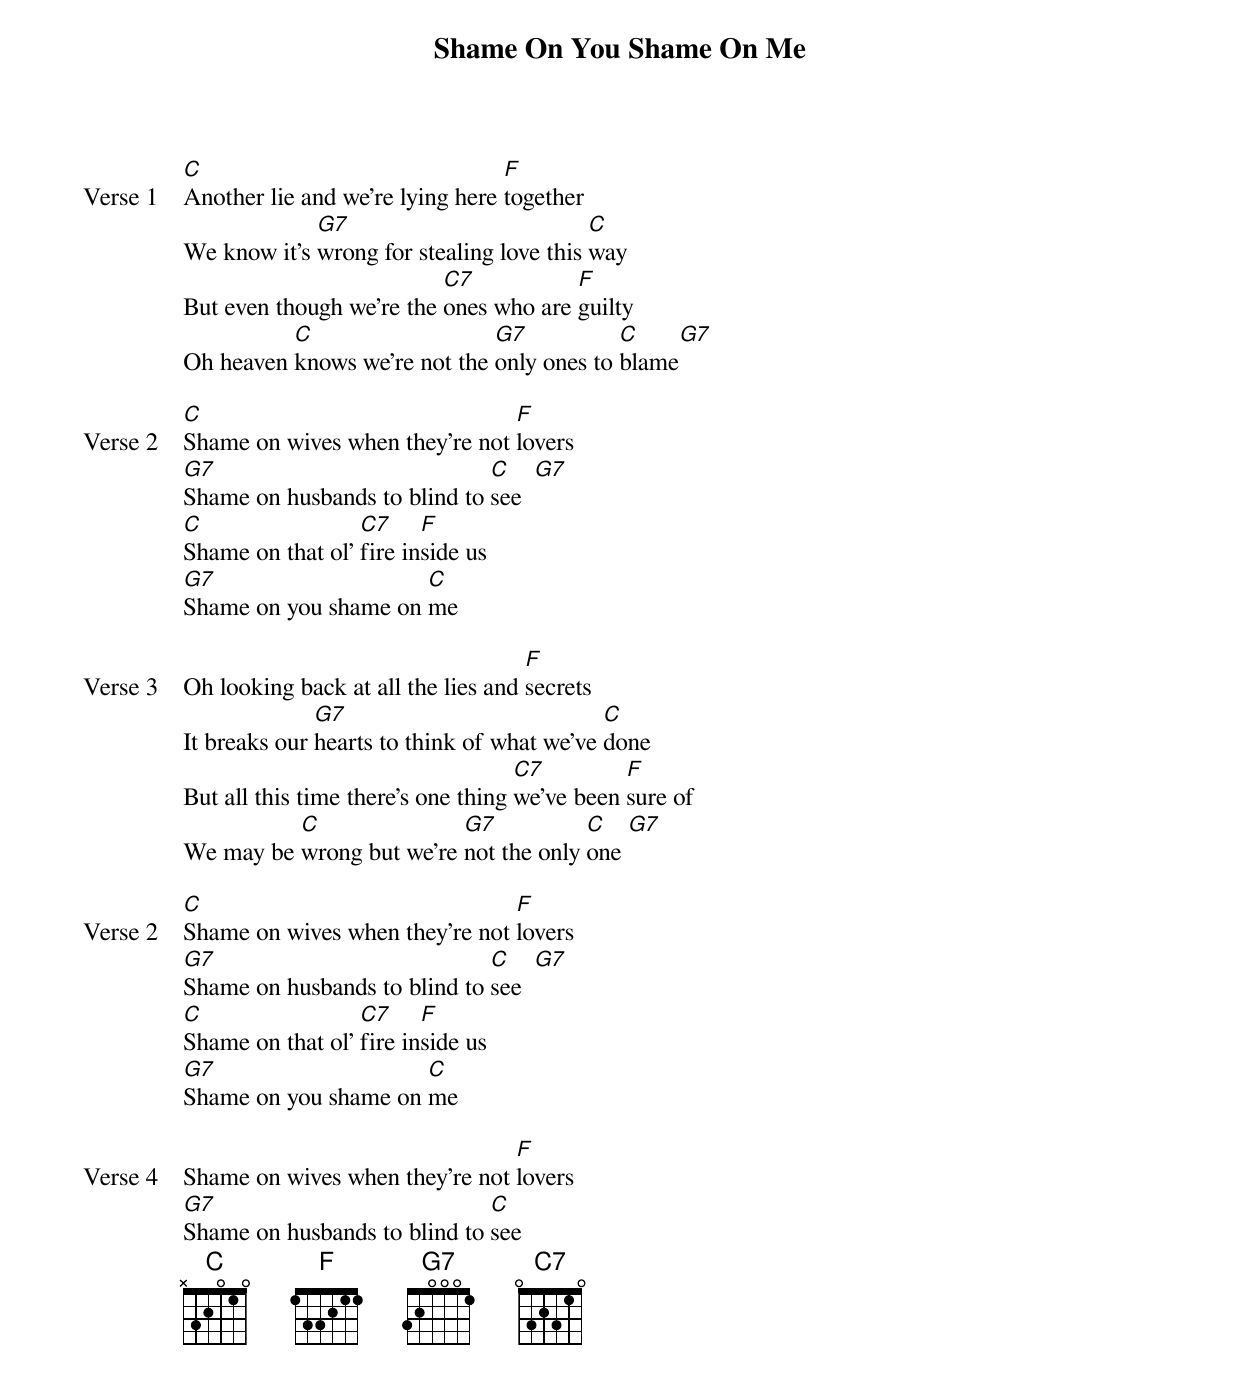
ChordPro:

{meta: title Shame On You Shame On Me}
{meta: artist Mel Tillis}
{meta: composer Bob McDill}
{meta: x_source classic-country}
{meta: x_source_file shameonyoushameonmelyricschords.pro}
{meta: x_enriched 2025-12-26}

{start_of_verse: Verse 1}
[C]Another lie and we’re lying here [F]together
We know it’s [G7]wrong for stealing love this [C]way
But even though we’re the [C7]ones who are [F]guilty
Oh heaven [C]knows we’re not the [G7]only ones to [C]blame[G7]
{end_of_verse}

{start_of_verse: Verse 2}
[C]Shame on wives when they’re not [F]lovers
[G7]Shame on husbands to blind to [C]see  [G7]
[C]Shame on that ol’ [C7]fire in[F]side us
[G7]Shame on you shame on [C]me
{end_of_verse}

{start_of_verse: Verse 3}
Oh looking back at all the lies and [F]secrets
It breaks our [G7]hearts to think of what we’ve [C]done
But all this time there’s one thing [C7]we’ve been [F]sure of
We may be [C]wrong but we’re [G7]not the only [C]one [G7]
{end_of_verse}

{start_of_verse: Verse 2}
[C]Shame on wives when they’re not [F]lovers
[G7]Shame on husbands to blind to [C]see  [G7]
[C]Shame on that ol’ [C7]fire in[F]side us
[G7]Shame on you shame on [C]me
{end_of_verse}

{start_of_verse: Verse 4}
Shame on wives when they’re not [F]lovers
[G7]Shame on husbands to blind to [C]see
{end_of_verse}
